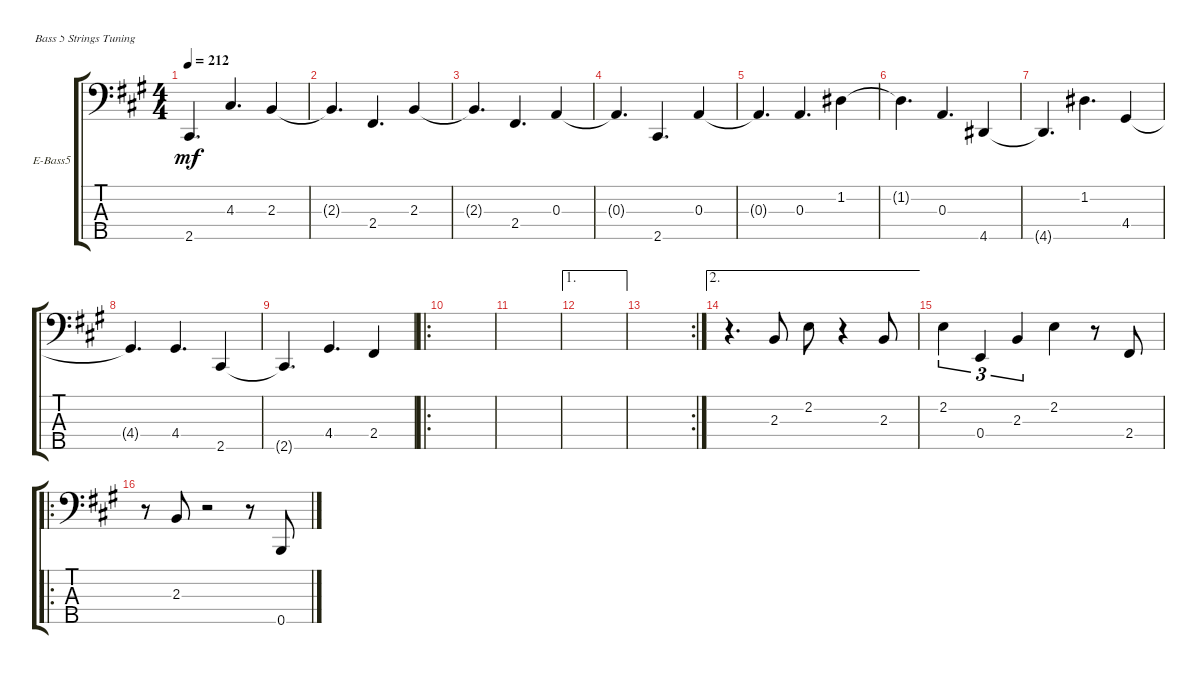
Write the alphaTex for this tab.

\defaultSystemsLayout 4
\bracketExtendMode groupsimilarinstruments
\firstSystemTrackNameOrientation horizontal
\otherSystemsTrackNameOrientation horizontal
\track ("Electric Bass" "E-Bass5") {instrument electricbassfinger}
\staff {score tabs}
\tuning (G2 D2 A1 E1 B0)
\ts (4 4)
\tempo 212
\clef f4
\ks f#minor
2.5{t}.4{d dy mf} 4.3.4{d} 2.3.4 |
2.3{t}.4{d} 2.4.4{d} 2.3.4 |
2.3{t}.4{d} 2.4.4{d} 0.3.4 |
0.3{t}.4{d} 2.5.4{d} 0.3.4 |
0.3{t}.4{d} 0.3.4{d} 1.2.4 |
1.2{t}.4{d} 0.3.4{d} 4.5.4 |
4.5{t}.4{d} 1.2.4{d} 4.4.4 |
4.4{t}.4{d} 4.4.4{d} 2.5.4 |
2.5{t}.4{d} 4.4.4{d} 2.4.4 |
\ro
|
|
\ae 1
|
\rc 2
|
\ae 2
r.4{d} 2.3.8 2.2.8 r.4 2.3.8 |
2.2.4{tu (3 2)} 0.4.4{tu (3 2)} 2.3.4{tu (3 2)} 2.2.4 r.8 2.4.8 |
\ro
r.8 2.3.8 r.2 r.8 0.5.8
